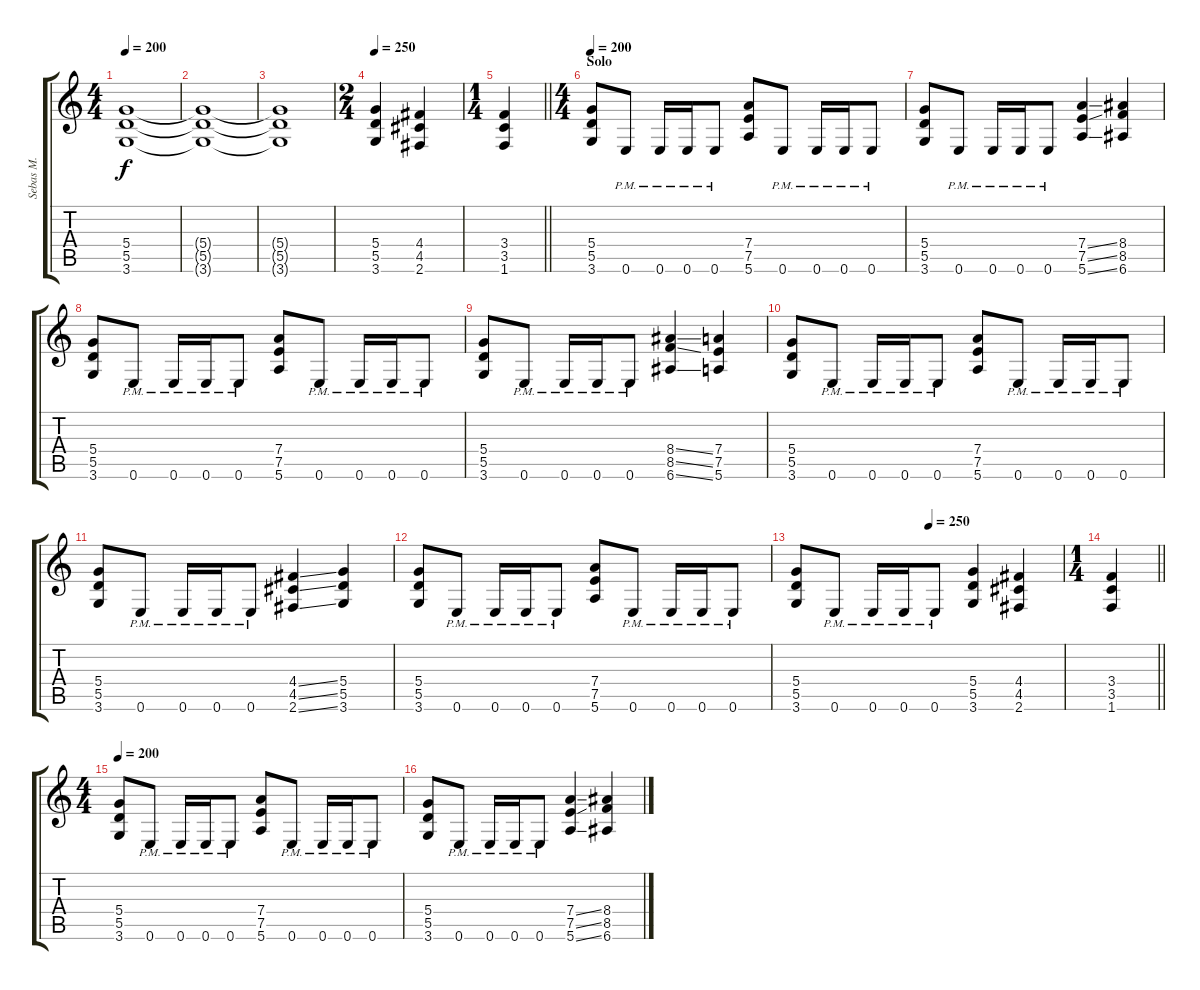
\track ("Sebas M." "Sebas M.") {instrument overdrivenguitar}
\staff {score tabs}
\tuning (E4 B3 G3 D3 A2 E2) {hide}
\ts (4 4)
\tempo 200
\clef g2
\ks c
(5.4{t} 5.5{t} 3.6{t}).1{dy f} |
(5.4{t} 5.5{t} 3.6{t}).1 |
(5.4{t} 5.5{t} 3.6{t}).1 |
\ts (2 4)
\tempo 250
(5.4 5.5 3.6).4 (4.4 4.5 2.6).4 |
\ts (1 4)
\barLineRight lightlight
(3.4 3.5 1.6).4 |
\ts (4 4)
\section ("" "Solo")
\tempo 200
(5.4 5.5 3.6).8 0.6{pm}.8 0.6{pm}.16 0.6{pm}.16 0.6{pm}.8 (7.4 7.5 5.6).8 0.6{pm}.8 0.6{pm}.16 0.6{pm}.16 0.6{pm}.8 |
(5.4 5.5 3.6).8 0.6{pm}.8 0.6{pm}.16 0.6{pm}.16 0.6{pm}.8 (7.4{ss} 7.5{ss} 5.6{ss}).4 (8.4 8.5 6.6).4 |
(5.4 5.5 3.6).8 0.6{pm}.8 0.6{pm}.16 0.6{pm}.16 0.6{pm}.8 (7.4 7.5 5.6).8 0.6{pm}.8 0.6{pm}.16 0.6{pm}.16 0.6{pm}.8 |
(5.4 5.5 3.6).8 0.6{pm}.8 0.6{pm}.16 0.6{pm}.16 0.6{pm}.8 (8.4{ss} 8.5{ss} 6.6{ss}).4 (7.4 7.5 5.6).4 |
(5.4 5.5 3.6).8 0.6{pm}.8 0.6{pm}.16 0.6{pm}.16 0.6{pm}.8 (7.4 7.5 5.6).8 0.6{pm}.8 0.6{pm}.16 0.6{pm}.16 0.6{pm}.8 |
(5.4 5.5 3.6).8 0.6{pm}.8 0.6{pm}.16 0.6{pm}.16 0.6{pm}.8 (4.4{ss} 4.5{ss} 2.6{ss}).4 (5.4 5.5 3.6).4 |
(5.4 5.5 3.6).8 0.6{pm}.8 0.6{pm}.16 0.6{pm}.16 0.6{pm}.8 (7.4 7.5 5.6).8 0.6{pm}.8 0.6{pm}.16 0.6{pm}.16 0.6{pm}.8 |
\tempo (250 0.5)
(5.4 5.5 3.6).8 0.6{pm}.8 0.6{pm}.16 0.6{pm}.16 0.6{pm}.8 (5.4 5.5 3.6).4 (4.4 4.5 2.6).4 |
\ts (1 4)
\barLineRight lightlight
(3.4 3.5 1.6).4 |
\ts (4 4)
\tempo 200
(5.4 5.5 3.6).8 0.6{pm}.8 0.6{pm}.16 0.6{pm}.16 0.6{pm}.8 (7.4 7.5 5.6).8 0.6{pm}.8 0.6{pm}.16 0.6{pm}.16 0.6{pm}.8 |
(5.4 5.5 3.6).8 0.6{pm}.8 0.6{pm}.16 0.6{pm}.16 0.6{pm}.8 (7.4{ss} 7.5{ss} 5.6{ss}).4 (8.4 8.5 6.6).4
